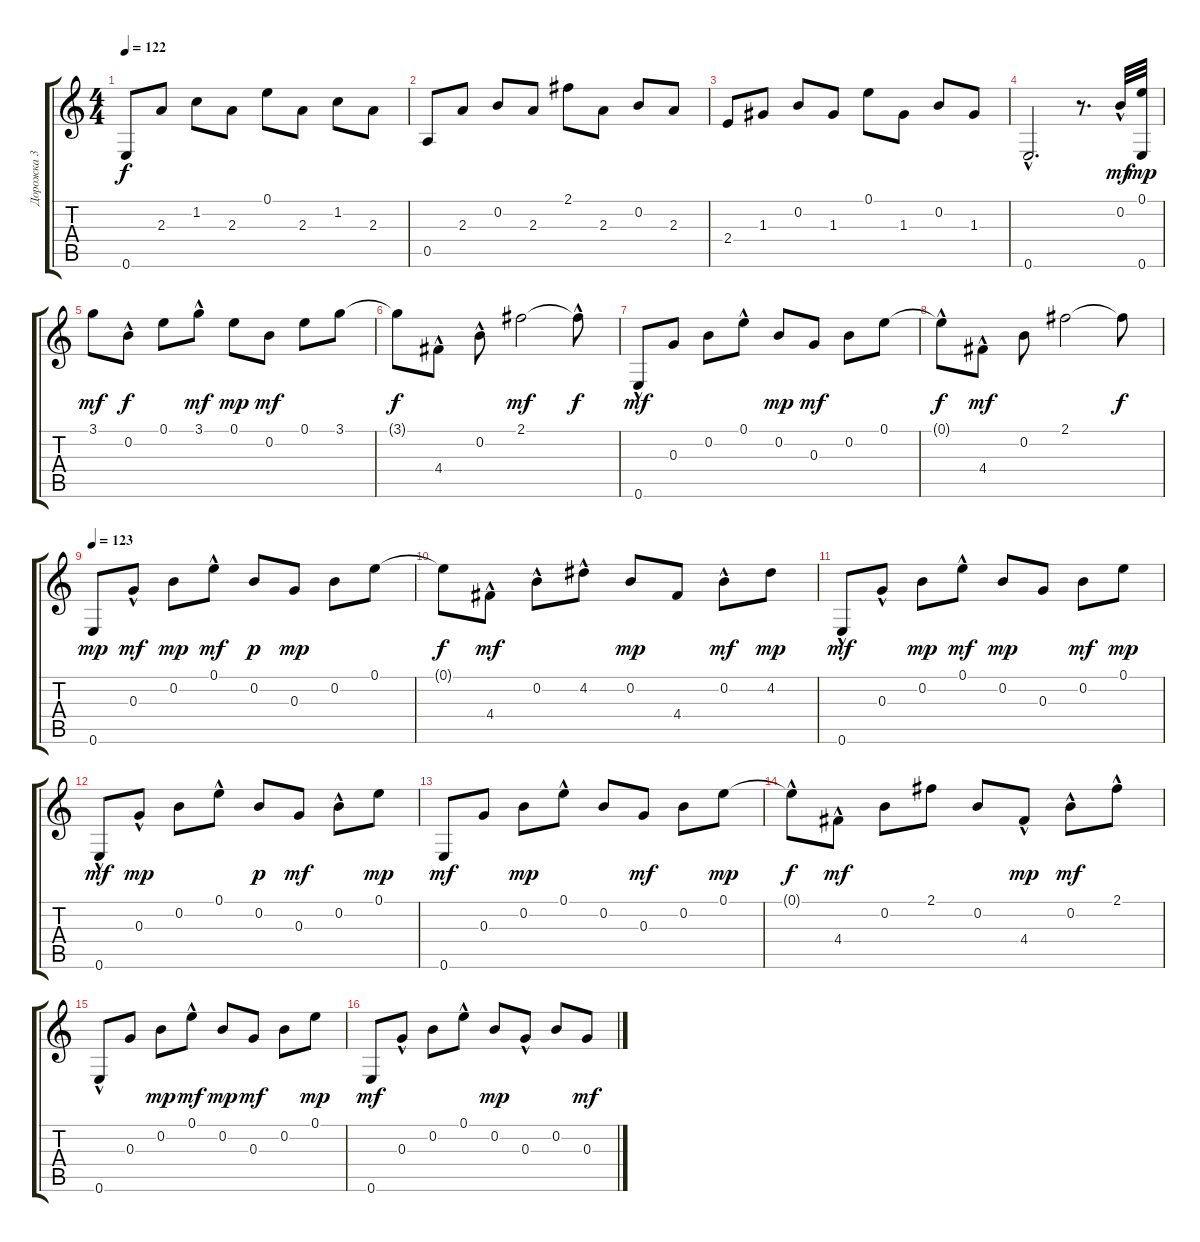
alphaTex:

\track ("Дорожка 3" "Дорожка 3") {instrument acousticguitarnylon}
\staff {score tabs}
\tuning (E4 B3 G3 D3 A2 E2) {hide}
\ts (4 4)
\tempo 122
\clef g2
\ks c
0.6.8{dy f instrument acousticguitarnylon} 2.3.8 1.2.8 2.3.8 0.1.8 2.3.8 1.2.8 2.3.8 |
0.5.8 2.3.8 0.2.8 2.3.8 2.1.8 2.3.8 0.2.8 2.3.8 |
2.4.8 1.3.8 0.2.8 1.3.8 0.1.8 1.3.8 0.2.8 1.3.8 |
0.6{hac}.2{d} r.8{d} 0.2{hac}.32{dy mf} (0.1 0.6).32{dy mp} |
3.1.8{dy mf} 0.2{hac}.8{dy f} 0.1.8 3.1{hac}.8{dy mf} 0.1.8{dy mp} 0.2.8{dy mf} 0.1.8 3.1.8 |
3.1{t}.8{dy f} 4.4{hac}.8 0.2{hac}.8 2.1.2{dy mf} 2.1{hac t}.8{dy f} |
0.6{hac}.8{dy mf} 0.3.8 0.2.8 0.1{hac}.8 0.2.8{dy mp} 0.3.8{dy mf} 0.2.8 0.1.8 |
0.1{hac t}.8{dy f} 4.4{hac}.8{dy mf} 0.2.8 2.1.2 2.1{t}.8{dy f} |
\tempo 123
0.6.8{dy mp} 0.3{hac}.8{dy mf} 0.2.8{dy mp} 0.1{hac}.8{dy mf} 0.2.8{dy p} 0.3.8{dy mp} 0.2.8 0.1.8 |
0.1{t}.8{dy f} 4.4{hac}.8{dy mf} 0.2{hac}.8 4.2{hac}.8 0.2.8{dy mp} 4.4.8 0.2{hac}.8{dy mf} 4.2.8{dy mp} |
0.6{hac}.8{dy mf} 0.3{hac}.8 0.2.8{dy mp} 0.1{hac}.8{dy mf} 0.2.8{dy mp} 0.3.8 0.2.8{dy mf} 0.1.8{dy mp} |
0.6{hac}.8{dy mf} 0.3{hac}.8{dy mp} 0.2.8 0.1{hac}.8 0.2.8{dy p} 0.3.8{dy mf} 0.2{hac}.8 0.1.8{dy mp} |
0.6.8{dy mf} 0.3.8 0.2.8{dy mp} 0.1{hac}.8 0.2.8 0.3.8{dy mf} 0.2.8 0.1.8{dy mp} |
0.1{hac t}.8{dy f} 4.4{hac}.8{dy mf} 0.2.8 2.1.8 0.2.8 4.4{hac}.8{dy mp} 0.2{hac}.8{dy mf} 2.1{hac}.8 |
0.6{hac}.8 0.3.8 0.2.8{dy mp} 0.1{hac}.8{dy mf} 0.2.8{dy mp} 0.3.8{dy mf} 0.2.8 0.1.8{dy mp} |
0.6.8{dy mf} 0.3{hac}.8 0.2.8 0.1{hac}.8 0.2.8{dy mp} 0.3{hac}.8 0.2.8 0.3.8{dy mf}
